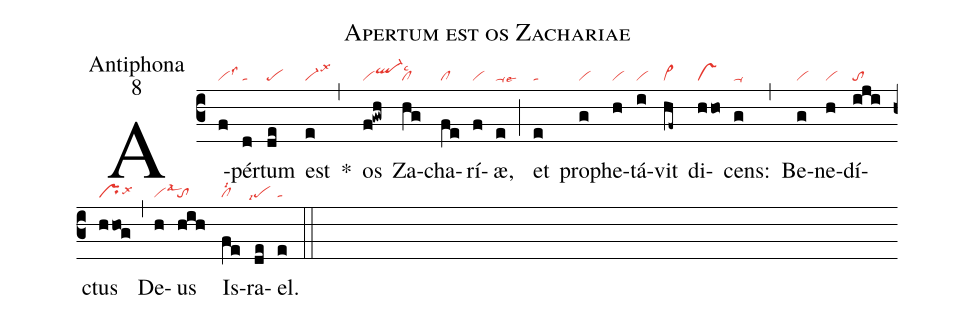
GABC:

name:Apertum est os Zachariae;
office-part:Antiphona;
mode:8;
nabc-lines:1;
%%
(c3)
A(f|vilss3)pér(d|ta)tum(de|pe) est(e|vi-lsx3) *(,)
os(f!gwh|viql-hi) Za(hg|cllsc2)cha(fe|cl)rí(f|vi)æ,(e|ta-lse6) (;)
et(e|ta) pro(g|vi)phe(h|vi)tá(i|vi)vit(hf~|vi>) di(hho|vs)cens:(g|ta-) (,)
Be(g|vi)ne(h|vi)dí(iji|to)ctus(hho!g|prlsx6) (,)
De(h|vilsal3)us(hih|to) Is(fe|cllsi2)ra(de|``pelsi7)el.(e|ta) (::)
